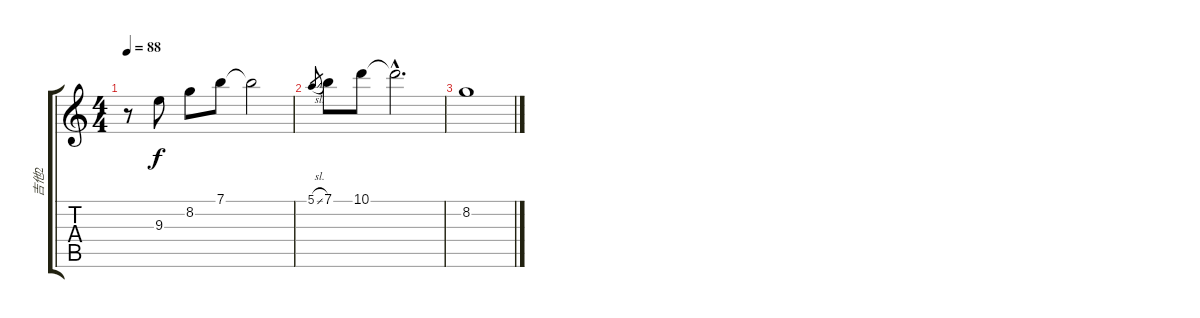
\track ("吉他2" "吉他2") {instrument acousticguitarnylon}
\staff {score tabs}
\tuning (E4 B3 G3 D3 A2 E2) {hide}
\ts (4 4)
\tempo 88
\clef g2
\ks c
r.8{dy f} 9.3.8 8.2.8 7.1.8 7.1{t}.2 |
5.1{sl}.8{gr} 7.1.8 10.1.8 10.1{hac t}.2{d} |
8.2.1
